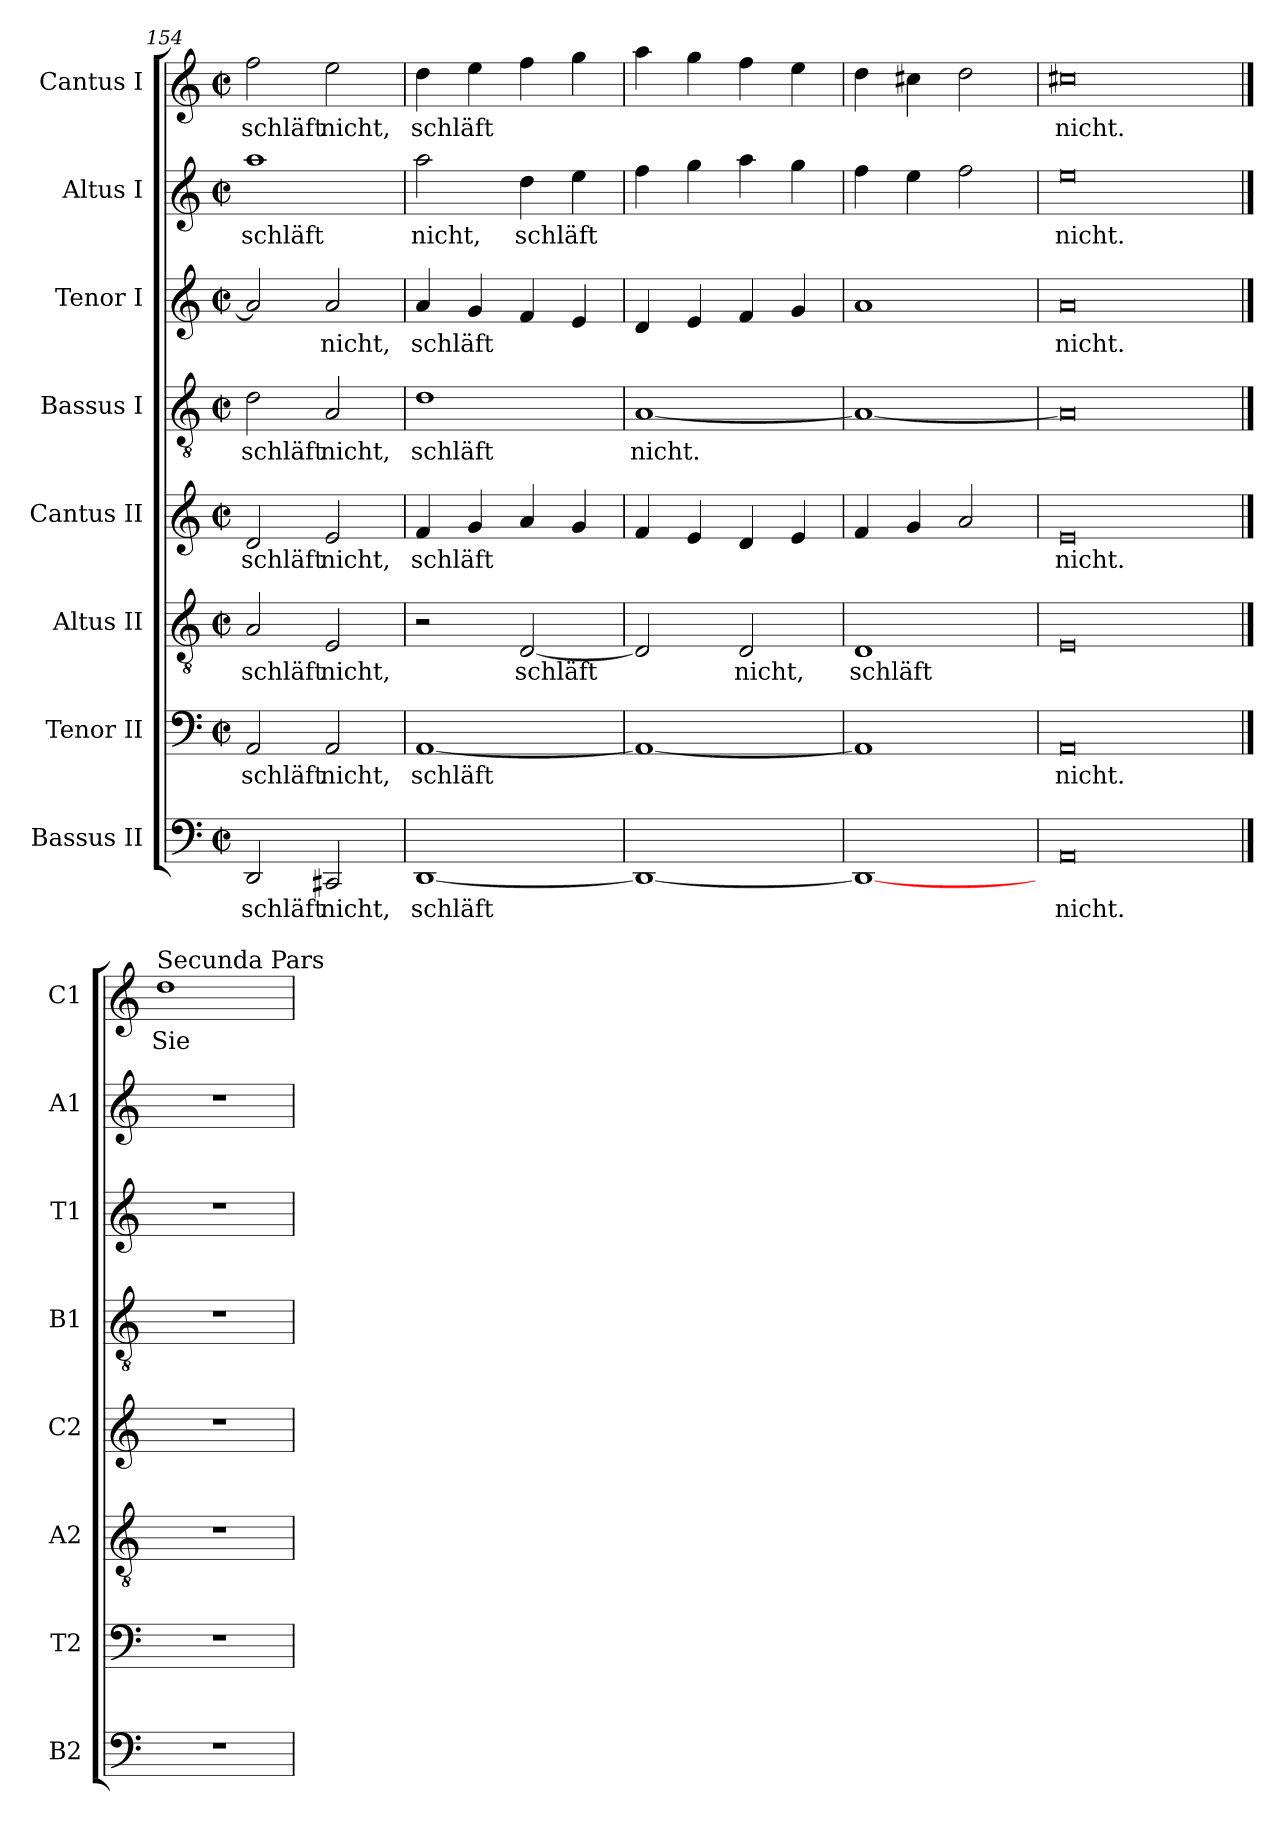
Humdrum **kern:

**kern	**text	**kern	**text	**kern	**text	**kern	**text	**kern	**text	**kern	**text	**kern	**text	**kern	**text
*part8	*part8	*part7	*part7	*part6	*part6	*part5	*part5	*part4	*part4	*part3	*part3	*part2	*part2	*part1	*part1
*staff8	*staff8	*staff7	*staff7	*staff6	*staff6	*staff5	*staff5	*staff4	*staff4	*staff3	*staff3	*staff2	*staff2	*staff1	*staff1
*I"Bassus II	*	*I"Tenor II	*	*I"Altus II	*	*I"Cantus II	*	*I"Bassus I	*	*I"Tenor I	*	*I"Altus I	*	*I"Cantus I	*
*I'B2	*	*I'T2	*	*I'A2	*	*I'C2	*	*I'B1	*	*I'T1	*	*I'A1	*	*I'C1	*
*clefF4	*	*clefF4	*	*clefGv2	*	*clefG2	*	*clefGv2	*	*clefG2	*	*clefG2	*	*clefG2	*
*k[]	*	*k[]	*	*k[]	*	*k[]	*	*k[]	*	*k[]	*	*k[]	*	*k[]	*
*C:	*	*C:	*	*C:	*	*C:	*	*C:	*	*C:	*	*C:	*	*C:	*
*M2/2	*	*M2/2	*	*M2/2	*	*M2/2	*	*M2/2	*	*M2/2	*	*M2/2	*	*M2/2	*
*met(c|)	*	*met(c|)	*	*met(c|)	*	*met(c|)	*	*met(c|)	*	*met(c|)	*	*met(c|)	*	*met(c|)	*
=154	=154	=154	=154	=154	=154	=154	=154	=154	=154	=154	=154	=154	=154	=154	=154
!	!LO:LY:b	!	!	!	!	!	!	!	!	!	!	!	!	!	!
!	!	!	!LO:LY:b	!	!	!	!	!	!	!	!	!	!	!	!
!	!	!	!	!	!LO:LY:b	!	!	!	!	!	!	!	!	!	!
!	!	!	!	!	!	!	!LO:LY:b	!	!	!	!	!	!	!	!
!	!	!	!	!	!	!	!	!	!LO:LY:b	!	!	!	!	!	!
!	!	!	!	!	!	!	!	!	!	!	!	!	!LO:LY:b	!	!
!	!	!	!	!	!	!	!	!	!	!	!	!	!	!	!LO:LY:b
2DD/	schläft	2AA/	schläft	2A/	schläft	2d/	schläft	2d\	schläft	2a/]	.	1aa	schläft	2ff\	schläft
!	!LO:LY:b	!	!	!	!	!	!	!	!	!	!	!	!	!	!
!	!	!	!LO:LY:b	!	!	!	!	!	!	!	!	!	!	!	!
!	!	!	!	!	!LO:LY:b	!	!	!	!	!	!	!	!	!	!
!	!	!	!	!	!	!	!LO:LY:b	!	!	!	!	!	!	!	!
!	!	!	!	!	!	!	!	!	!LO:LY:b	!	!	!	!	!	!
!	!	!	!	!	!	!	!	!	!	!	!LO:LY:b	!	!	!	!
!	!	!	!	!	!	!	!	!	!	!	!	!	!	!	!LO:LY:b
2CC#X/	nicht,	2AA/	nicht,	2E/	nicht,	2e/	nicht,	2A/	nicht,	2a/	nicht,	.	.	2ee\	nicht,
=155	=155	=155	=155	=155	=155	=155	=155	=155	=155	=155	=155	=155	=155	=155	=155
!	!LO:LY:b	!	!	!	!	!	!	!	!	!	!	!	!	!	!
!	!	!	!LO:LY:b	!	!	!	!	!	!	!	!	!	!	!	!
!	!	!	!	!	!	!	!LO:LY:b	!	!	!	!	!	!	!	!
!	!	!	!	!	!	!	!	!	!LO:LY:b	!	!	!	!	!	!
!	!	!	!	!	!	!	!	!	!	!	!LO:LY:b	!	!	!	!
!	!	!	!	!	!	!	!	!	!	!	!	!	!LO:LY:b	!	!
!	!	!	!	!	!	!	!	!	!	!	!	!	!	!	!LO:LY:b
[1DD	schläft	[1AA	schläft	2r	.	4f/	schläft	1d	schläft	4a/	schläft	2aa\	nicht,	4dd\	schläft
.	.	.	.	.	.	4g/	.	.	.	4g/	.	.	.	4ee\	.
!	!	!	!	!	!LO:LY:b	!	!	!	!	!	!	!	!	!	!
!	!	!	!	!	!	!	!	!	!	!	!	!	!LO:LY:b	!	!
.	.	.	.	[2D/	schläft	4a/	.	.	.	4f/	.	4dd\	schläft	4ff\	.
.	.	.	.	.	.	4g/	.	.	.	4e/	.	4ee\	.	4gg\	.
=156	=156	=156	=156	=156	=156	=156	=156	=156	=156	=156	=156	=156	=156	=156	=156
!	!	!	!	!	!	!	!	!	!LO:LY:b	!	!	!	!	!	!
1DD_	.	1AA_	.	2D/]	.	4f/	.	[1A	nicht.	4d/	.	4ff\	.	4aa\	.
.	.	.	.	.	.	4e/	.	.	.	4e/	.	4gg\	.	4gg\	.
!	!	!	!	!	!LO:LY:b	!	!	!	!	!	!	!	!	!	!
.	.	.	.	2D/	nicht,	4d/	.	.	.	4f/	.	4aa\	.	4ff\	.
.	.	.	.	.	.	4e/	.	.	.	4g/	.	4gg\	.	4ee\	.
=157	=157	=157	=157	=157	=157	=157	=157	=157	=157	=157	=157	=157	=157	=157	=157
!	!	!	!	!	!LO:LY:b	!	!	!	!	!	!	!	!	!	!
1DD_	.	1AA]	.	1D	schläft	4f/	.	1A_	.	1a	.	4ff\	.	4dd\	.
.	.	.	.	.	.	4g/	.	.	.	.	.	4ee\	.	4cc#X\	.
.	.	.	.	.	.	2a/	.	.	.	.	.	2ff\	.	2dd\	.
=158	=158	=158	=158	=158	=158	=158	=158	=158	=158	=158	=158	=158	=158	=158	=158
!	!LO:LY:b	!	!	!	!	!	!	!	!	!	!	!	!	!	!
!	!	!	!LO:LY:b	!	!	!	!	!	!	!	!	!	!	!	!
!	!	!	!	!	!	!	!LO:LY:b	!	!	!	!	!	!	!	!
!	!	!	!	!	!	!	!	!	!	!	!LO:LY:b	!	!	!	!
!	!	!	!	!	!	!	!	!	!	!	!	!	!LO:LY:b	!	!
!	!	!	!	!	!	!	!	!	!	!	!	!	!	!	!LO:LY:b
0AA	nicht.	0AA	nicht.	0E	.	0e	nicht.	0A]	.	0a	nicht.	0ee	nicht.	0cc#X	nicht.
!!LO:PB:g=z
==158X3	==158X3	==158X3	==158X3	==158X3	==158X3	==158X3	==158X3	==158X3	==158X3	==158X3	==158X3	==158X3	==158X3	==158X3	==158X3
!	!	!	!	!	!	!	!	!	!	!	!	!	!	!LO:TX:a:t=Secunda Pars	!
!	!	!	!	!	!	!	!	!	!	!	!	!	!	!	!LO:LY:b
1r	.	1r	.	1r	.	1r	.	1r	.	1r	.	1r	.	1dd	Sie-
=	=	=	=	=	=	=	=	=	=	=	=	=	=	=	=
*-	*-	*-	*-	*-	*-	*-	*-	*-	*-	*-	*-	*-	*-	*-	*-
